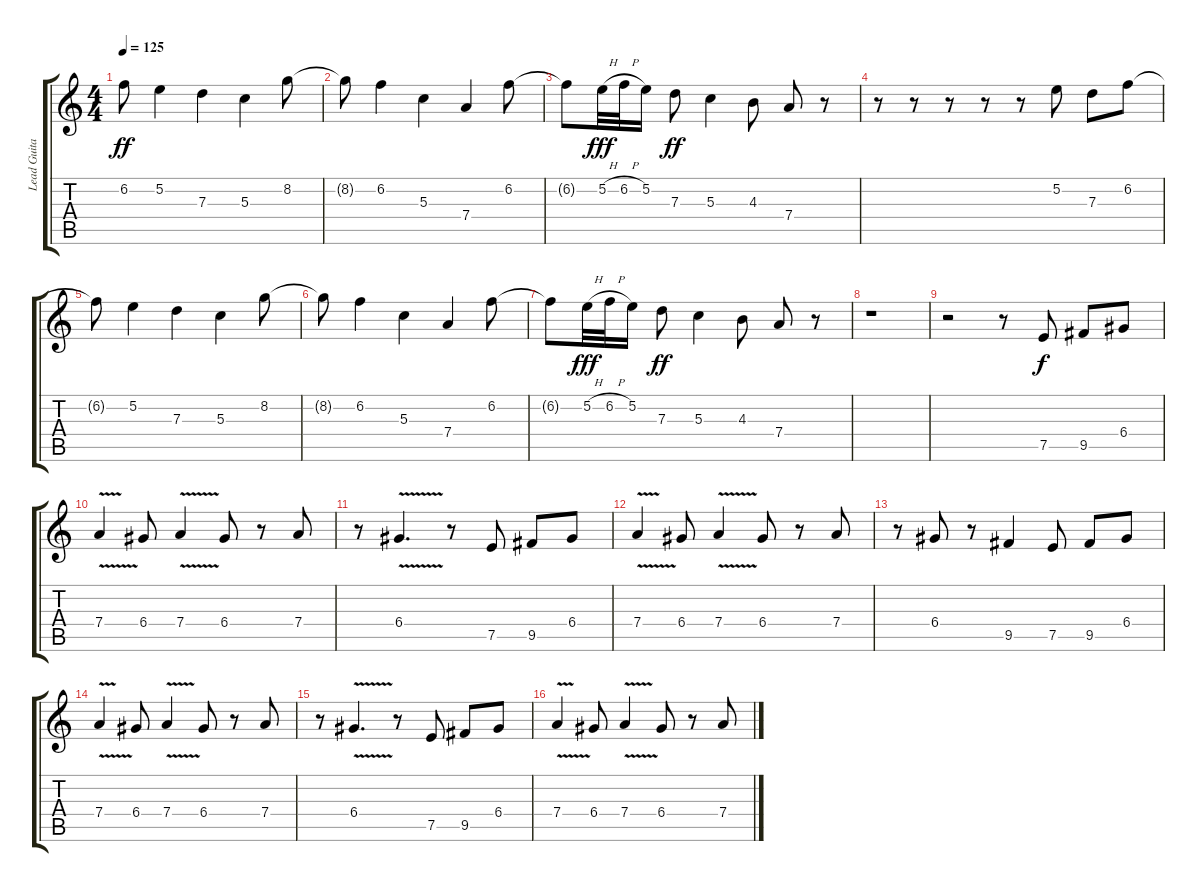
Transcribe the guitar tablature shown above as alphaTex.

\track ("Lead Guitar" "Lead Guita") {instrument distortionguitar}
\staff {score tabs}
\tuning (E4 B3 G3 D3 A2 D2) {hide}
\ts (4 4)
\tempo 125
\clef g2
\ks c
6.2{t}.8{dy ff} 5.2.4 7.3.4 5.3.4 8.2.8 |
8.2{t}.8 6.2.4 5.3.4 7.4.4 6.2.8 |
6.2{t}.8 5.2{h}.32{dy fff} 6.2{h}.32 5.2.16 7.3.8{dy ff} 5.3.4 4.3.8 7.4.8 r.8 |
r.8 r.8 r.8 r.8 r.8 5.2.8 7.3.8 6.2.8 |
6.2{t}.8 5.2.4 7.3.4 5.3.4 8.2.8 |
8.2{t}.8 6.2.4 5.3.4 7.4.4 6.2.8 |
6.2{t}.8 5.2{h}.32{dy fff} 6.2{h}.32 5.2.16 7.3.8{dy ff} 5.3.4 4.3.8 7.4.8 r.8 |
r.1 |
r.2 r.8 7.5.8{dy f} 9.5.8 6.4.8 |
7.4{v}.4 6.4.8 7.4{v}.4 6.4.8 r.8 7.4.8 |
r.8 6.4{v}.4{d} r.8 7.5.8 9.5.8 6.4.8 |
7.4{v}.4 6.4.8 7.4{v}.4 6.4.8 r.8 7.4.8 |
r.8 6.4.8 r.8 9.5.4 7.5.8 9.5.8 6.4.8 |
7.4{v}.4 6.4.8 7.4{v}.4 6.4.8 r.8 7.4.8 |
r.8 6.4{v}.4{d} r.8 7.5.8 9.5.8 6.4.8 |
7.4{v}.4 6.4.8 7.4{v}.4 6.4.8 r.8 7.4.8
